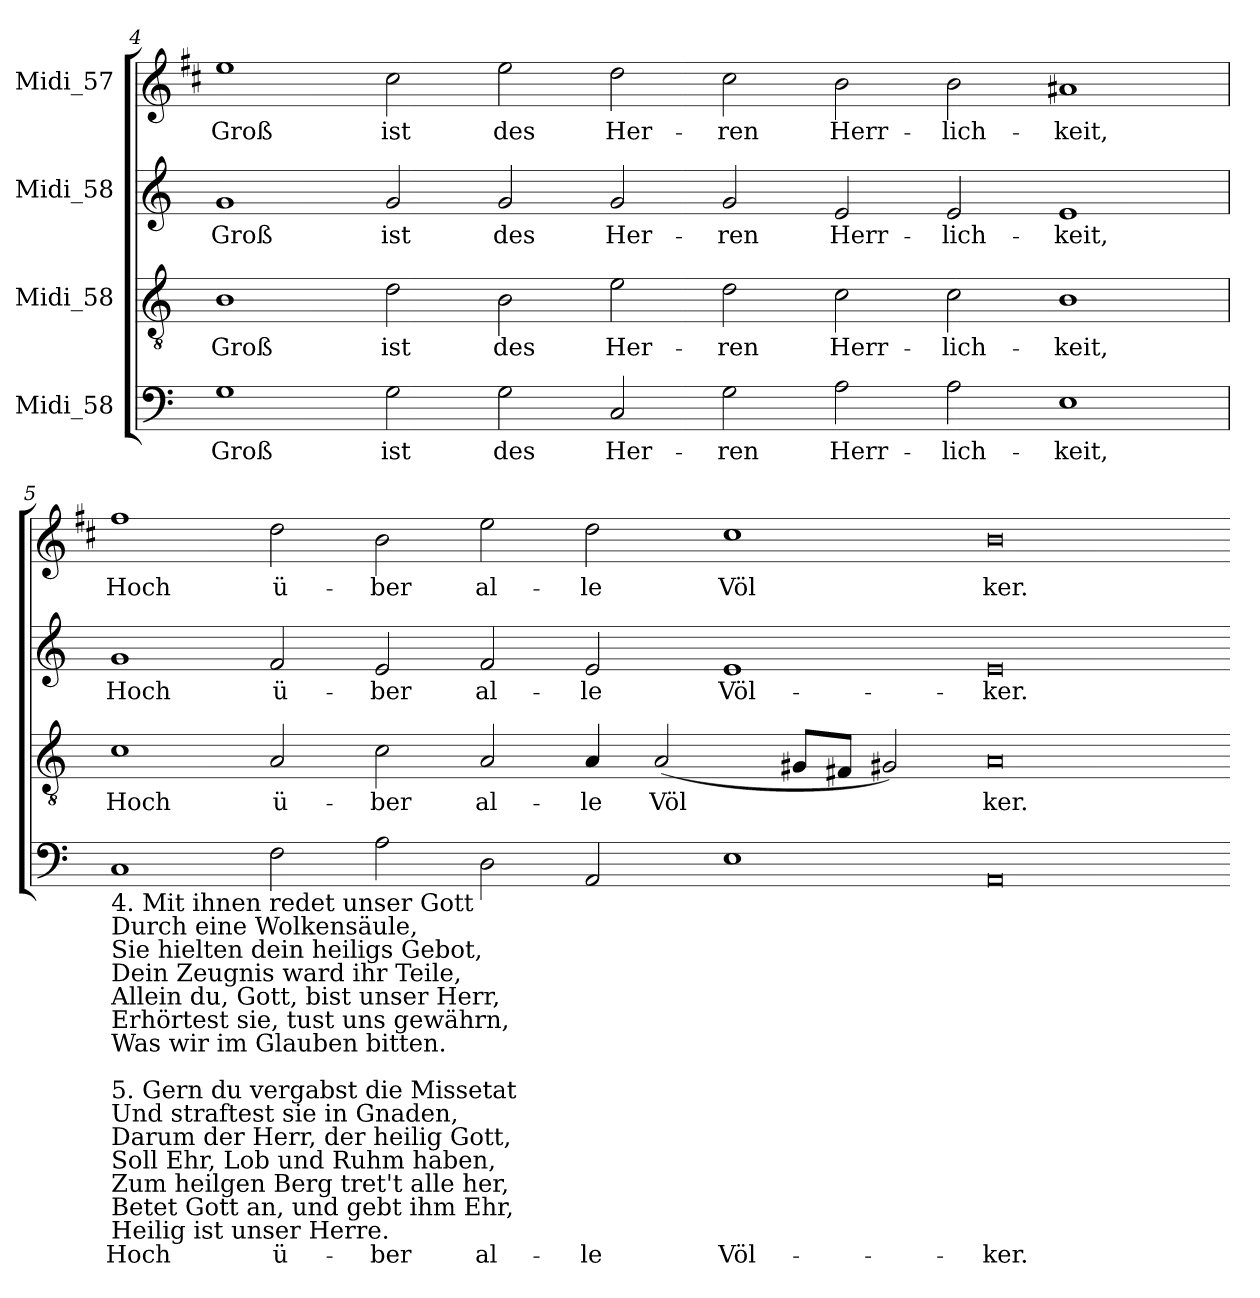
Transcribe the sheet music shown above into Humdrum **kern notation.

**kern	**text	**kern	**text	**kern	**text	**kern	**text
*part4	*part4	*part3	*part3	*part2	*part2	*part1	*part1
*staff4	*staff4	*staff3	*staff3	*staff2	*staff2	*staff1	*staff1
*I"Midi_58	*	*I"Midi_58	*	*I"Midi_58	*	*I"Midi_57	*
*clefF4	*	*clefGv2	*	*clefG2	*	*clefG2	*
*	*	*	*	*	*	*ITrd1c2	*
*k[]	*	*k[]	*	*k[]	*	*k[]	*
*C:	*	*C:	*	*C:	*	*C:	*
=4	=4	=4	=4	=4	=4	=4	=4
!	!LO:LY:b	!	!LO:LY:b	!	!LO:LY:b	!	!LO:LY:b
1G	Groß	1B	Groß	1g	Groß	1dd	Groß
!	!LO:LY:b	!	!LO:LY:b	!	!LO:LY:b	!	!LO:LY:b
2G	ist	2d	ist	2g	ist	2b	ist
!	!LO:LY:b	!	!LO:LY:b	!	!LO:LY:b	!	!LO:LY:b
2G	des	2B	des	2g	des	2dd	des
!	!LO:LY:b	!	!LO:LY:b	!	!LO:LY:b	!	!LO:LY:b
2C	Her-	2e	Her-	2g	Her-	2cc	Her-
!	!LO:LY:b	!	!LO:LY:b	!	!LO:LY:b	!	!LO:LY:b
2G	-ren	2d	-ren	2g	-ren	2b	-ren
!	!LO:LY:b	!	!LO:LY:b	!	!LO:LY:b	!	!LO:LY:b
2A	Herr-	2c	Herr-	2e	Herr-	2a	Herr-
!	!LO:LY:b	!	!LO:LY:b	!	!LO:LY:b	!	!LO:LY:b
2A	-lich-	2c	-lich-	2e	-lich-	2a	-lich-
!	!LO:LY:b	!	!LO:LY:b	!	!LO:LY:b	!	!LO:LY:b
1E	-keit,	1B	-keit,	1e	-keit,	1g#X	-keit,
=5	=5	=5	=5	=5	=5	=5	=5
!LO:TX:b:t=4. Mit ihnen redet unser Gott\nDurch eine Wolkensäule,\nSie hielten dein heiligs Gebot,\nDein Zeugnis ward ihr Teile,\nAllein du, Gott, bist unser Herr,\nErhörtest sie, tust uns gewährn,\nWas wir im Glauben bitten.\n\n5. Gern du vergabst die Missetat\nUnd straftest sie in Gnaden,\nDarum der Herr, der heilig Gott,\nSoll Ehr, Lob und Ruhm haben,\nZum heilgen Berg tret't alle her,\nBetet Gott an, und gebt ihm Ehr,\nHeilig ist unser Herre.	!	!	!	!	!	!	!
!	!LO:LY:b	!	!LO:LY:b	!	!LO:LY:b	!	!LO:LY:b
1C	Hoch	1c	Hoch	1g	Hoch	1ee	Hoch
!	!LO:LY:b	!	!LO:LY:b	!	!LO:LY:b	!	!LO:LY:b
2F	ü-	2A	ü-	2f	ü-	2cc	ü-
!	!LO:LY:b	!	!LO:LY:b	!	!LO:LY:b	!	!LO:LY:b
2A	-ber	2c	-ber	2e	-ber	2a	-ber
!	!LO:LY:b	!	!LO:LY:b	!	!LO:LY:b	!	!LO:LY:b
2D	al-	2A	al-	2f	al-	2dd	al-
!	!LO:LY:b	!	!LO:LY:b	!	!LO:LY:b	!	!LO:LY:b
2AA	-le	4A	-le	2e	-le	2cc	-le
!	!	!	!LO:LY:b	!	!	!	!
.	.	(<2A	Völ	.	.	.	.
!	!LO:LY:b	!	!	!	!LO:LY:b	!	!LO:LY:b
1E	Völ-	.	.	1e	Völ-	1b	Völ
.	.	8G#XL	.	.	.	.	.
.	.	8F#XJ	.	.	.	.	.
.	.	2G#X)	.	.	.	.	.
!	!LO:LY:b	!	!LO:LY:b	!	!LO:LY:b	!	!LO:LY:b
0AA	-ker.	0A	ker.	0e	-ker.	0a	ker.
=-	=-	=-	=-	=-	=-	=-	=-
*-	*-	*-	*-	*-	*-	*-	*-
